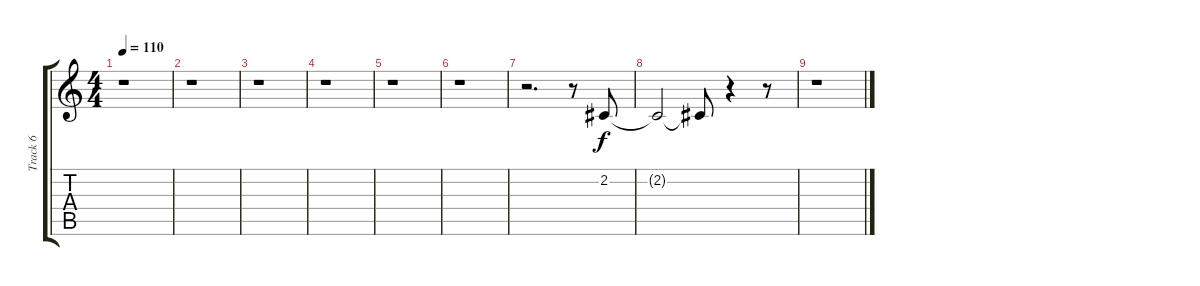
\track ("Track 6" "Track 6") {instrument reversecymbal}
\staff {score tabs}
\tuning (E4 B3 G3 D3 A2 E2) {hide}
\ts (4 4)
\tempo 110
\clef g2
\ks c
r.1{dy f} |
r.1 |
r.1 |
r.1 |
r.1 |
r.1 |
r.2{d} r.8 2.2.8 |
2.2{t}.2 2.2{t}.8 r.4 r.8 |
r.1
